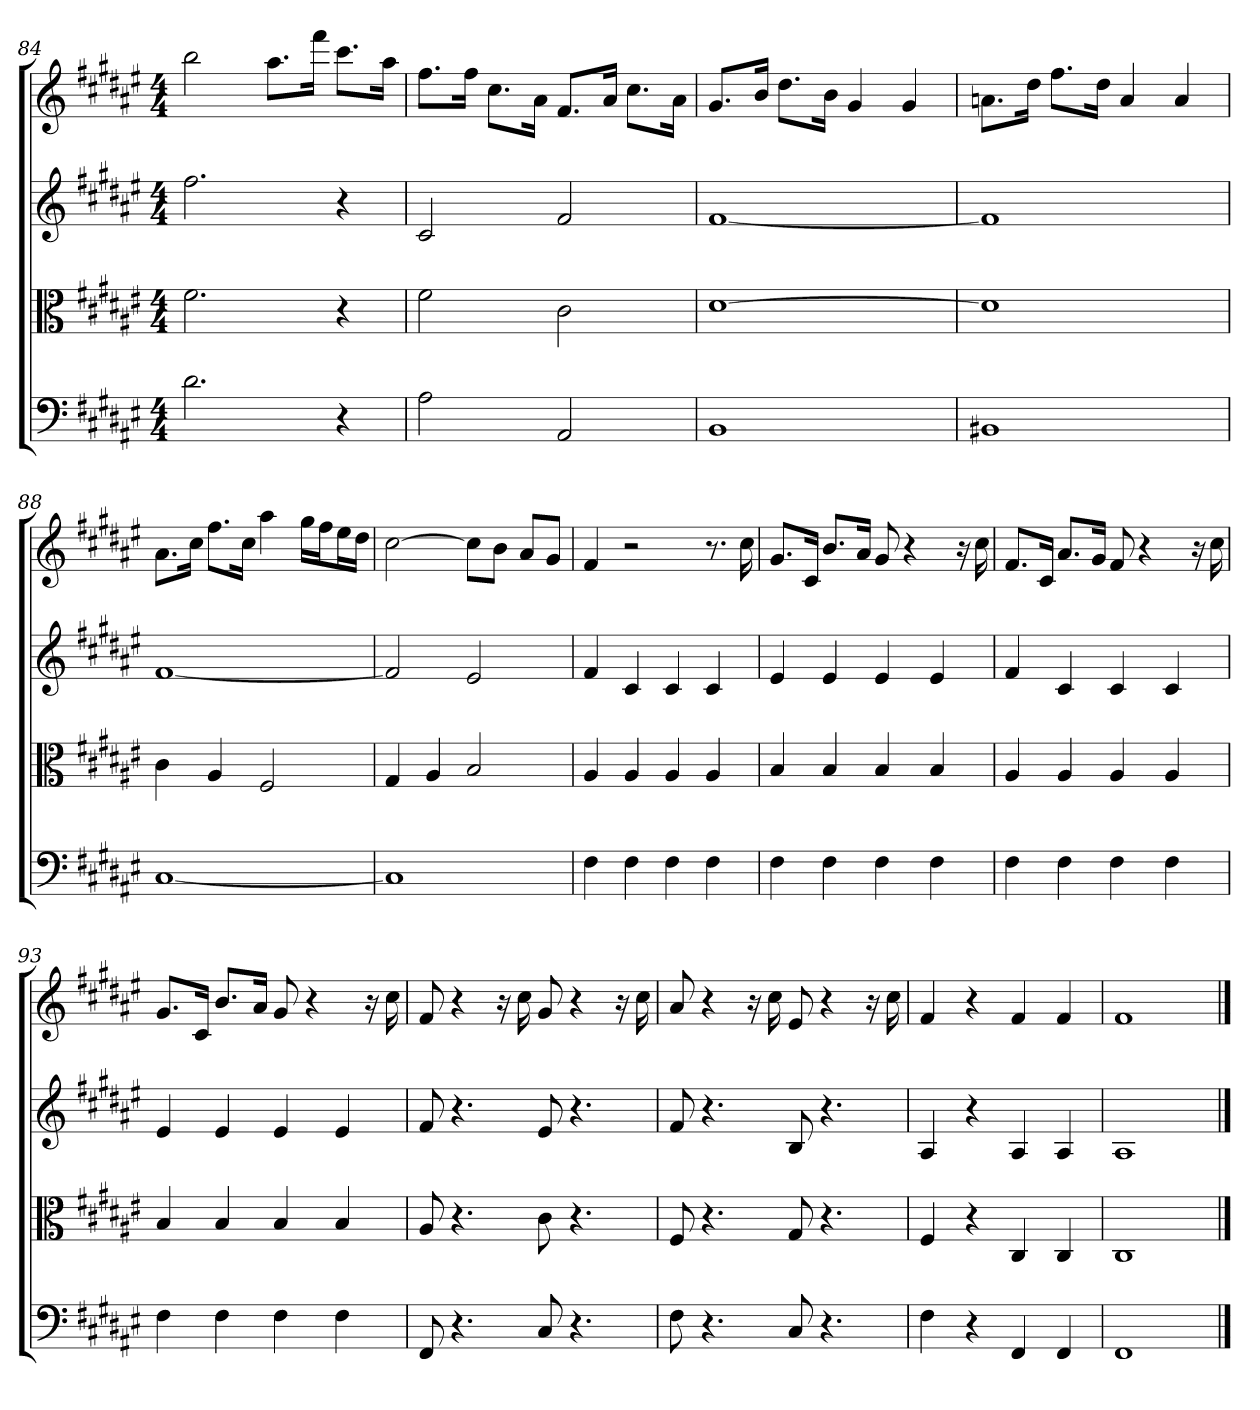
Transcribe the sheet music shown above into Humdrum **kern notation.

**kern	**kern	**kern	**kern
*part4	*part3	*part2	*part1
*staff4	*staff3	*staff2	*staff1
*clefF4	*clefC3	*	*
*k[f#c#g#d#a#e#]	*k[f#c#g#d#a#e#]	*k[f#c#g#d#a#e#]	*k[f#c#g#d#a#e#]
*F#:	*F#:	*F#:	*F#:
*M4/4	*M4/4	*M4/4	*M4/4
=84	=84	=84	=84
2.d#	2.f#	2.ff#	2bb
.	.	.	8.aa#L
.	.	.	16fff#Jk
4r	4r	4r	8.ccc#L
.	.	.	16aa#Jk
=85	=85	=85	=85
2A#	2f#	2c#	8.ff#L
.	.	.	16ff#Jk
.	.	.	8.cc#L
.	.	.	16a#Jk
2AA#	2c#	2f#	8.f#L
.	.	.	16a#Jk
.	.	.	8.cc#L
.	.	.	16a#Jk
=86	=86	=86	=86
1BB	[1d#	[1f#	8.g#L
.	.	.	16bJk
.	.	.	8.dd#L
.	.	.	16bJk
.	.	.	4g#
.	.	.	4g#
=87	=87	=87	=87
1BB#X	1d#]	1f#]	8.anL
.	.	.	16dd#Jk
.	.	.	8.ff#L
.	.	.	16dd#Jk
.	.	.	4a
.	.	.	4a
=88	=88	=88	=88
[1C#	4c#	[1f#	8.a#L
.	.	.	16cc#Jk
.	4A#	.	8.ff#L
.	.	.	16cc#Jk
.	2F#	.	4aa#
.	.	.	16gg#LL
.	.	.	16ff#J
.	.	.	16ee#L
.	.	.	16dd#JJ
=89	=89	=89	=89
1C#]	4G#	2f#]	[2cc#
.	4A#	.	.
.	2B	2e#	8cc#L]
.	.	.	8bJ
.	.	.	8a#L
.	.	.	8g#J
=90	=90	=90	=90
4F#	4A#	4f#	4f#
4F#	4A#	4c#	2r
4F#	4A#	4c#	.
4F#	4A#	4c#	8.r
.	.	.	16cc#
=91	=91	=91	=91
4F#	4B	4e#	8.g#L
.	.	.	16c#Jk
4F#	4B	4e#	8.bL
.	.	.	16a#Jk
4F#	4B	4e#	8g#
.	.	.	4r
4F#	4B	4e#	.
.	.	.	16r
.	.	.	16cc#
=92	=92	=92	=92
4F#	4A#	4f#	8.f#L
.	.	.	16c#Jk
4F#	4A#	4c#	8.a#L
.	.	.	16g#Jk
4F#	4A#	4c#	8f#
.	.	.	4r
4F#	4A#	4c#	.
.	.	.	16r
.	.	.	16cc#
=93	=93	=93	=93
4F#	4B	4e#	8.g#L
.	.	.	16c#Jk
4F#	4B	4e#	8.bL
.	.	.	16a#Jk
4F#	4B	4e#	8g#
.	.	.	4r
4F#	4B	4e#	.
.	.	.	16r
.	.	.	16cc#
=94	=94	=94	=94
8FF#	8A#	8f#	8f#
4.r	4.r	4.r	4r
.	.	.	16r
.	.	.	16cc#
8C#	8c#	8e#	8g#
4.r	4.r	4.r	4r
.	.	.	16r
.	.	.	16cc#
=95	=95	=95	=95
8F#	8F#	8f#	8a#
4.r	4.r	4.r	4r
.	.	.	16r
.	.	.	16cc#
8C#	8G#	8B	8e#
4.r	4.r	4.r	4r
.	.	.	16r
.	.	.	16cc#
=96	=96	=96	=96
4F#	4F#	4A#	4f#
4r	4r	4r	4r
4FF#	4C#	4A#	4f#
4FF#	4C#	4A#	4f#
=97	=97	=97	=97
1FF#	1C#	1A#	1f#
==	==	==	==
*-	*-	*-	*-
